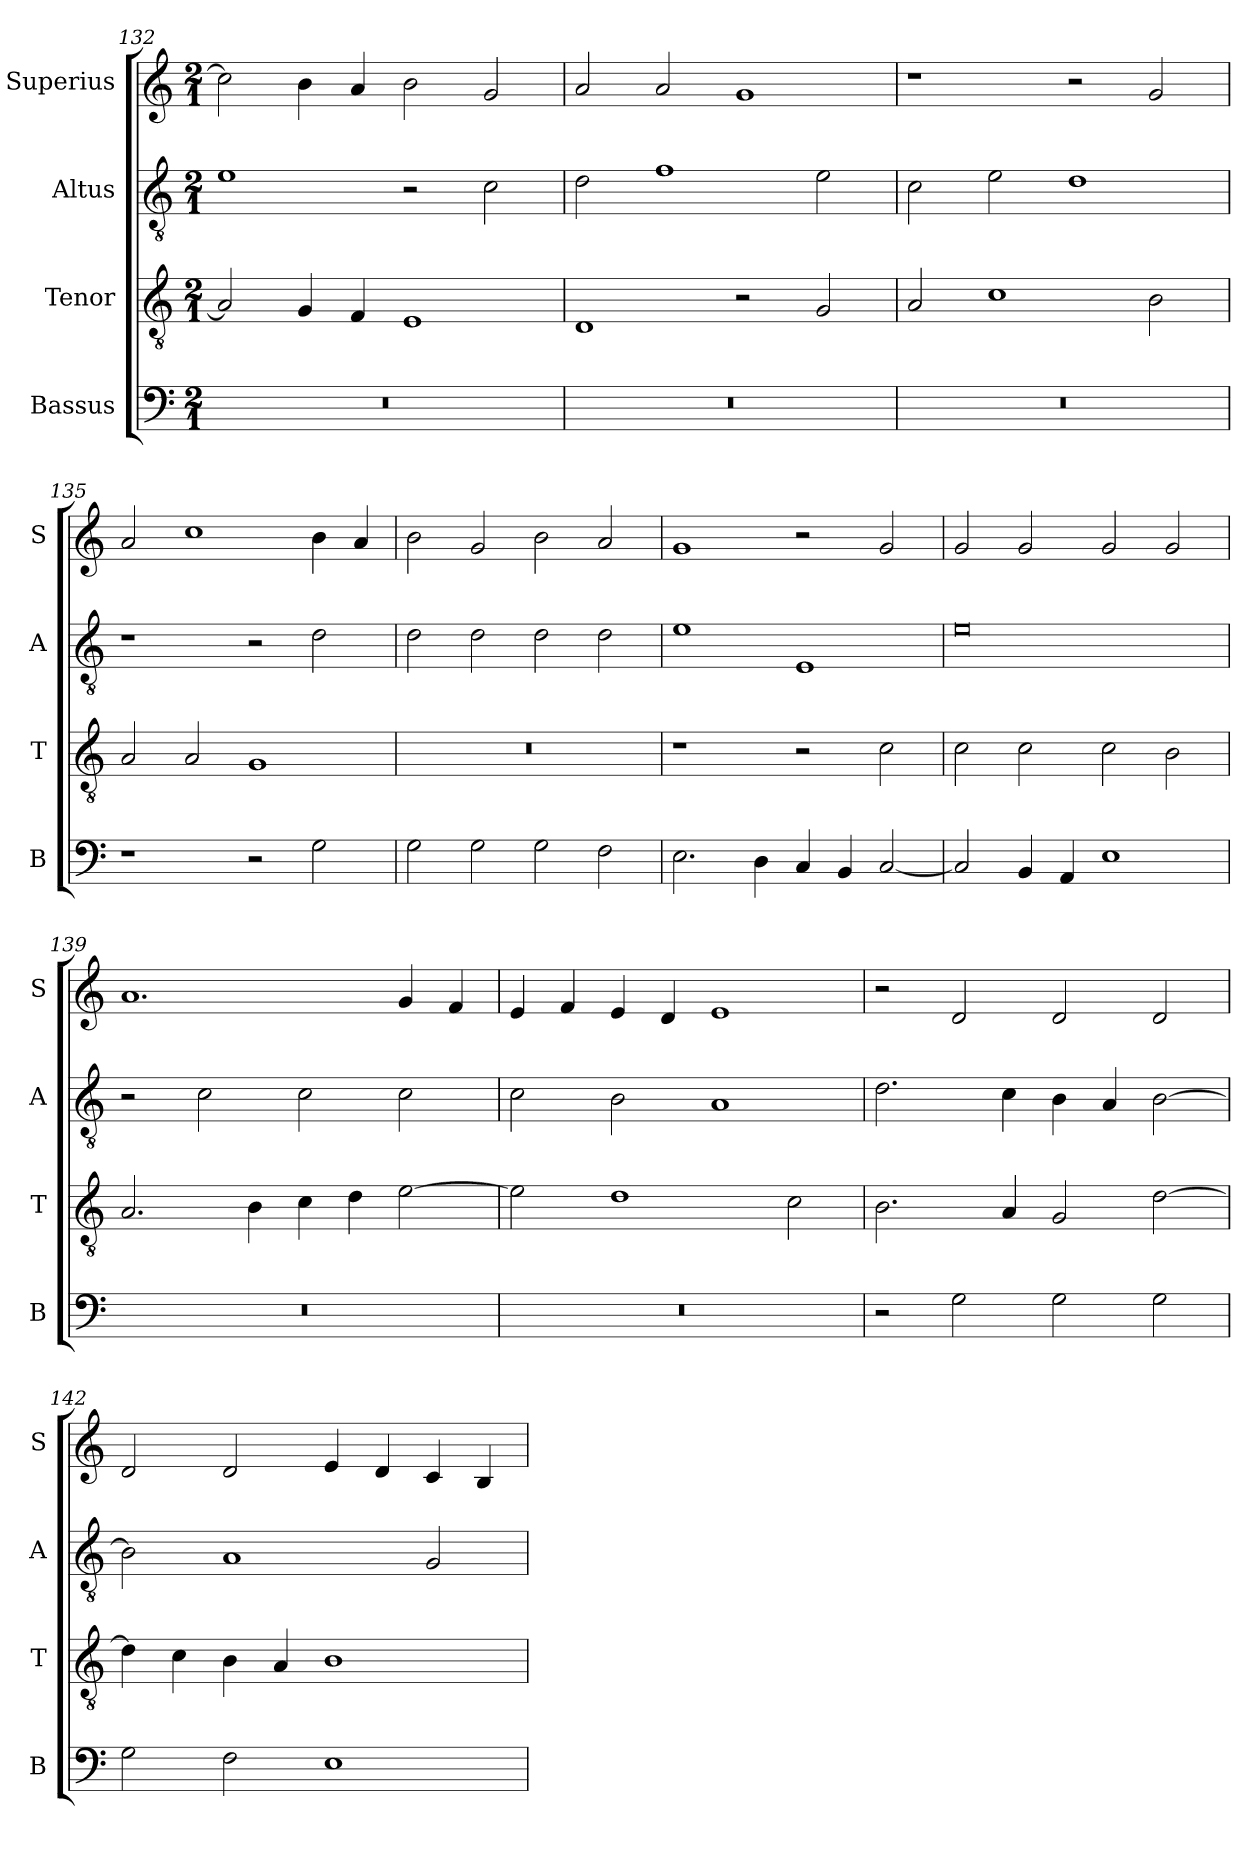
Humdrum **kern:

**kern	**kern	**kern	**kern
*part4	*part3	*part2	*part1
*staff4	*staff3	*staff2	*staff1
*I"Bassus	*I"Tenor	*I"Altus	*I"Superius
*I'B	*I'T	*I'A	*I'S
*clefF4	*clefGv2	*clefGv2	*clefG2
*k[]	*k[]	*k[]	*k[]
*C:	*C:	*C:	*C:
*M2/1	*M2/1	*M2/1	*M2/1
=132	=132	=132	=132
0r	2A]	1e	2cc]
.	4G	.	4b
.	4F	.	4a
.	1E	2r	2b
.	.	2c	2g
=133	=133	=133	=133
0r	1D	2d	2a
.	.	1f	2a
.	2r	.	1g
.	2G	2e	.
=134	=134	=134	=134
0r	2A	2c	1r
.	1c	2e	.
.	.	1d	2r
.	2B	.	2g
=135	=135	=135	=135
1r	2A	1r	2a
.	2A	.	1cc
2r	1G	2r	.
2G	.	2d	4b
.	.	.	4a
=136	=136	=136	=136
2G	0r	2d	2b
2G	.	2d	2g
2G	.	2d	2b
2F	.	2d	2a
=137	=137	=137	=137
2.E	1r	1e	1g
4D	.	.	.
4C	2r	1E	2r
4BB	.	.	.
[2C	2c	.	2g
=138	=138	=138	=138
2C]	2c	0e	2g
4BB	2c	.	2g
4AA	.	.	.
1E	2c	.	2g
.	2B	.	2g
=139	=139	=139	=139
0r	2.A	2r	1.a
.	.	2c	.
.	4B	.	.
.	4c	2c	.
.	4d	.	.
.	[2e	2c	4g
.	.	.	4f
=140	=140	=140	=140
0r	2e]	2c	4e
.	.	.	4f
.	1d	2B	4e
.	.	.	4d
.	.	1A	1e
.	2c	.	.
=141	=141	=141	=141
2r	2.B	2.d	2r
2G	.	.	2d
.	4A	4c	.
2G	2G	4B	2d
.	.	4A	.
2G	[2d	[2B	2d
=142	=142	=142	=142
2G	4d]	2B]	2d
.	4c	.	.
2F	4B	1A	2d
.	4A	.	.
1E	1B	.	4e
.	.	.	4d
.	.	2G	4c
.	.	.	4B
=	=	=	=
*-	*-	*-	*-
